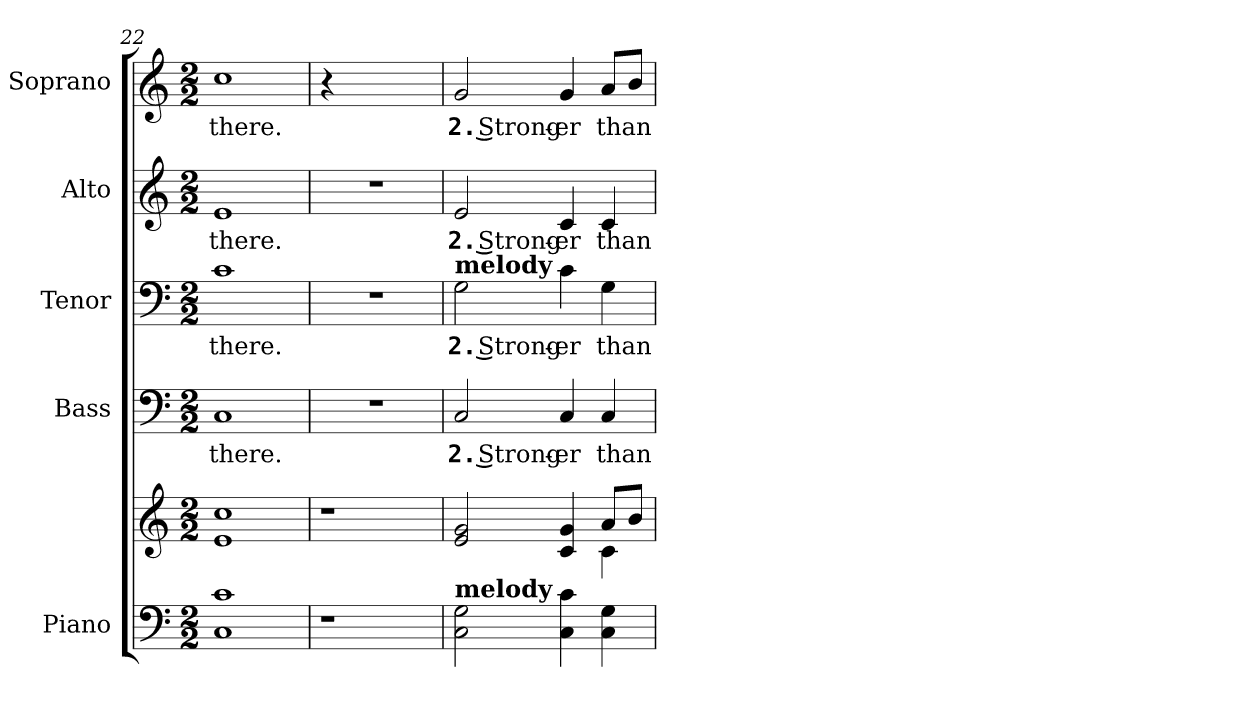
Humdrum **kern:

**kern	**kern	**kern	**text	**kern	**text	**kern	**text	**kern	**text
*part5	*part5	*part4	*part4	*part3	*part3	*part2	*part2	*part1	*part1
*staff6	*staff5	*staff4	*staff4	*staff3	*staff3	*staff2	*staff2	*staff1	*staff1
*I"Piano	*	*I"Bass	*	*I"Tenor	*	*I"Alto	*	*I"Soprano	*
*I'Pno.	*	*I'B.	*	*I'T.	*	*I'A.	*	*I'S.	*
*clefF4	*clefG2	*clefF4	*	*clefF4	*	*clefG2	*	*clefG2	*
*k[]	*k[]	*k[]	*	*k[]	*	*k[]	*	*k[]	*
*C:	*C:	*C:	*	*C:	*	*C:	*	*C:	*
*M2/2	*M2/2	*M2/2	*	*M2/2	*	*M2/2	*	*M2/2	*
=22	=22	=22	=22	=22	=22	=22	=22	=22	=22
!	!	!	!LO:LY:b:color=#000000	!	!	!	!	!	!
!	!	!	!	!	!LO:LY:b:color=#000000	!	!	!	!
!	!	!	!	!	!	!	!LO:LY:b:color=#000000	!	!
!	!	!	!	!	!	!	!	!	!LO:LY:b:color=#000000
1Ci 1ci	1ei 1cci	1Ci	there.	1ci	there.	1ei	there.	1cci	there.
!!LO:PB:g=z
=23	=23	=23	=23	=23	=23	=23	=23	=23	=23
!LO:N:vis=1	!LO:N:vis=1	!LO:N:vis=1	!	!LO:N:vis=1	!	!LO:N:vis=1	!	!	!
4r	4r	1r	.	1r	.	1r	.	4r	.
2.ryy	2.ryy	.	.	.	.	.	.	2.ryy	.
=24	=24	=24	=24	=24	=24	=24	=24	=24	=24
*	*^	*	*	*	*	*	*	*	*
!	!	!	!	!LO:LY:b:color=#000000	!	!	!	!	!	!
!	!	!	!	!	!	!LO:LY:b:color=#000000	!	!	!	!
!	!	!	!	!	!	!	!	!LO:LY:b:color=#000000	!	!
!	!	!	!	!	!LO:TX:a:B:t=melody	!	!	!	!	!
!LO:TX:a:B:t=melody	!	!	!	!	!	!	!	!	!	!
!	!	!	!	!	!	!	!	!	!	!LO:LY:b:color=#000000
2Ci\ 2Gi	2ei/ 2gi	2ryy	2Ci/	2. Strong-	2Gi\	2. Strong-	2ei/	2. Strong-	2gi/	2. Strong-
!	!	!	!	!LO:LY:b:color=#000000	!	!	!	!	!	!
!	!	!	!	!	!	!LO:LY:b:color=#000000	!	!	!	!
!	!	!	!	!	!	!	!	!LO:LY:b:color=#000000	!	!
!	!	!	!	!	!	!	!	!	!	!LO:LY:b:color=#000000
4Ci\ 4ci	4ci/ 4gi	4ryy	4Ci/	-er	4ci\	-er	4ci/	-er	4gi/	-er
!	!	!	!	!LO:LY:b:color=#000000	!	!	!	!	!	!
!	!	!	!	!	!	!LO:LY:b:color=#000000	!	!	!	!
!	!	!	!	!	!	!	!	!LO:LY:b:color=#000000	!	!
!	!	!	!	!	!	!	!	!	!	!LO:LY:b:color=#000000
4Ci\ 4Gi	8ai/L	4ci\	4Ci/	than	4Gi\	than	4ci/	than	8ai/L	than
.	8bi/J	.	.	.	.	.	.	.	8bi/J	.
*	*v	*v	*	*	*	*	*	*	*	*
=	=	=	=	=	=	=	=	=	=
*-	*-	*-	*-	*-	*-	*-	*-	*-	*-
